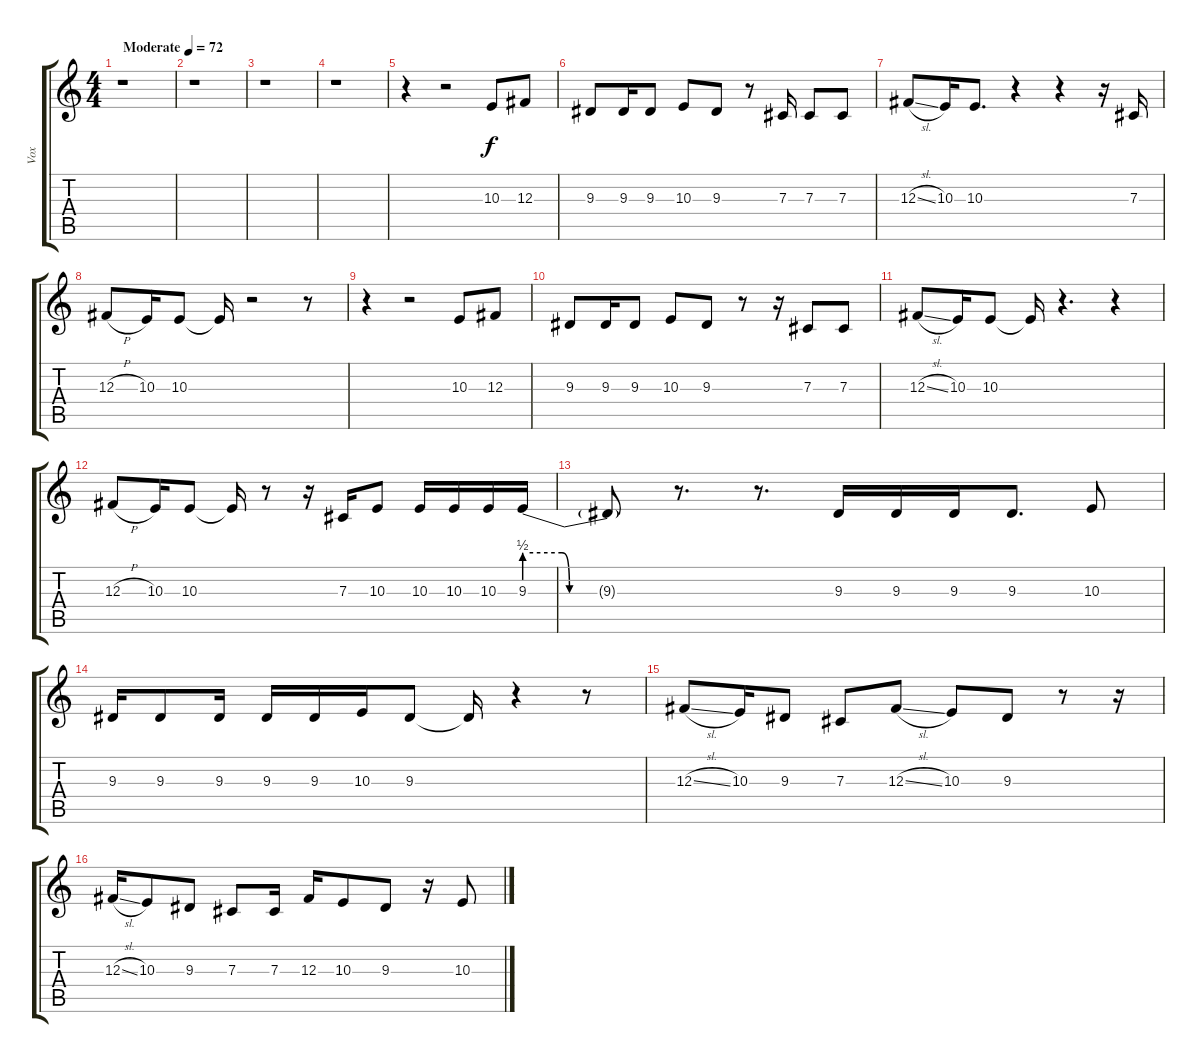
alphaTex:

\track ("Vox" "Vox") {instrument bassoon}
\staff {score tabs}
\tuning (Eb4 Bb3 Gb3 Db3 Ab2 Db2) {hide}
\ts (4 4)
\tempo (72 "Moderate")
\clef g2
\ks c
r.1{dy f instrument bassoon} |
r.1 |
r.1 |
r.1 |
r.4 r.2 10.3.8 12.3.8 |
9.3.8 9.3.16 9.3.8 10.3.8 9.3.8 r.8 7.3.16 7.3.8 7.3.8 |
12.3{sl}.8 10.3.16 10.3.8{d} r.4 r.4 r.16 7.3.16 |
12.3{h}.8 10.3.16 10.3.8 10.3{t}.16 r.2 r.8 |
r.4 r.2 10.3.8 12.3.8 |
9.3.8 9.3.16 9.3.8 10.3.8 9.3.8 r.8 r.16 7.3.8 7.3.8 |
12.3{sl}.8 10.3.16 10.3.8 10.3{t}.16 r.4{d} r.4 |
12.3{h}.8 10.3.16 10.3.8 10.3{t}.16 r.8 r.16 7.3.16 10.3.8 10.3.16 10.3.16 10.3.16 9.3{be (custom 0 2 15 2 18 0 25 0 60 0)}.16 |
9.3{t}.8 r.8{d} r.8{d} 9.3.16 9.3.16 9.3.16 9.3.8{d} 10.3.8 |
9.3.16 9.3.8 9.3.16 9.3.16 9.3.16 10.3.16 9.3.8 9.3{t}.16 r.4 r.8 |
12.3{sl}.8 10.3.16 9.3.8 7.3.8 12.3{sl}.8 10.3.8 9.3.8 r.8 r.16 |
12.3{sl}.16 10.3.8 9.3.8 7.3.8 7.3.16 12.3.16 10.3.8 9.3.8 r.16 10.3.8
